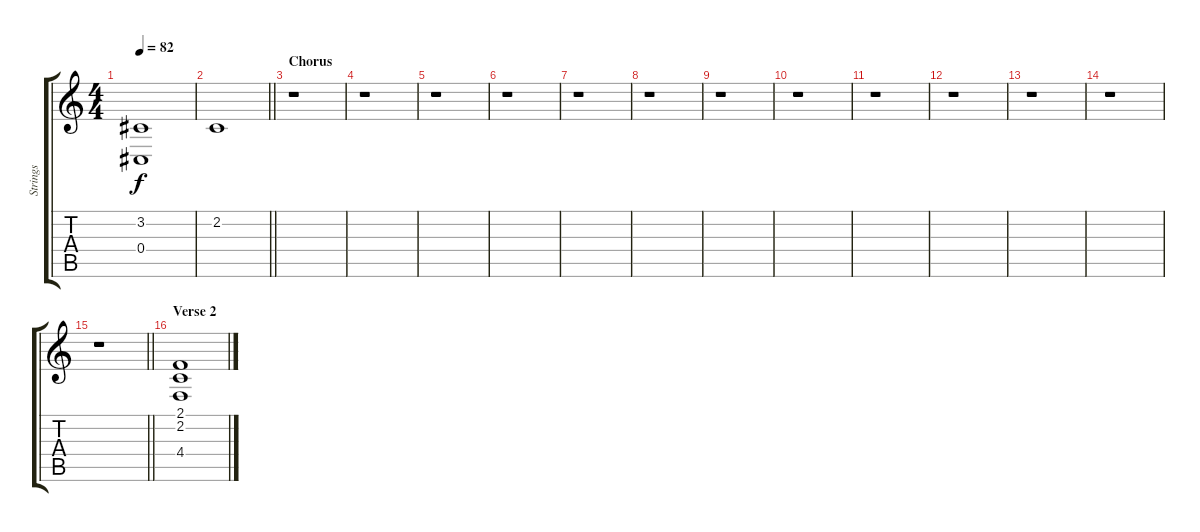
\track ("Strings" "Strings") {instrument stringensemble1}
\staff {score tabs}
\tuning (Eb4 Bb3 Gb3 Db3 Ab2 Eb2) {hide}
\ts (4 4)
\tempo 82
\clef g2
\ks c
(3.2 0.4).1{dy f} |
\barLineRight lightlight
2.2.1 |
\section ("" "Chorus")
r.1 |
r.1 |
r.1 |
r.1 |
r.1 |
r.1 |
r.1 |
r.1 |
r.1 |
r.1 |
r.1 |
r.1 |
\barLineRight lightlight
r.1 |
\section ("" "Verse 2")
(2.1 2.2 4.4).1
